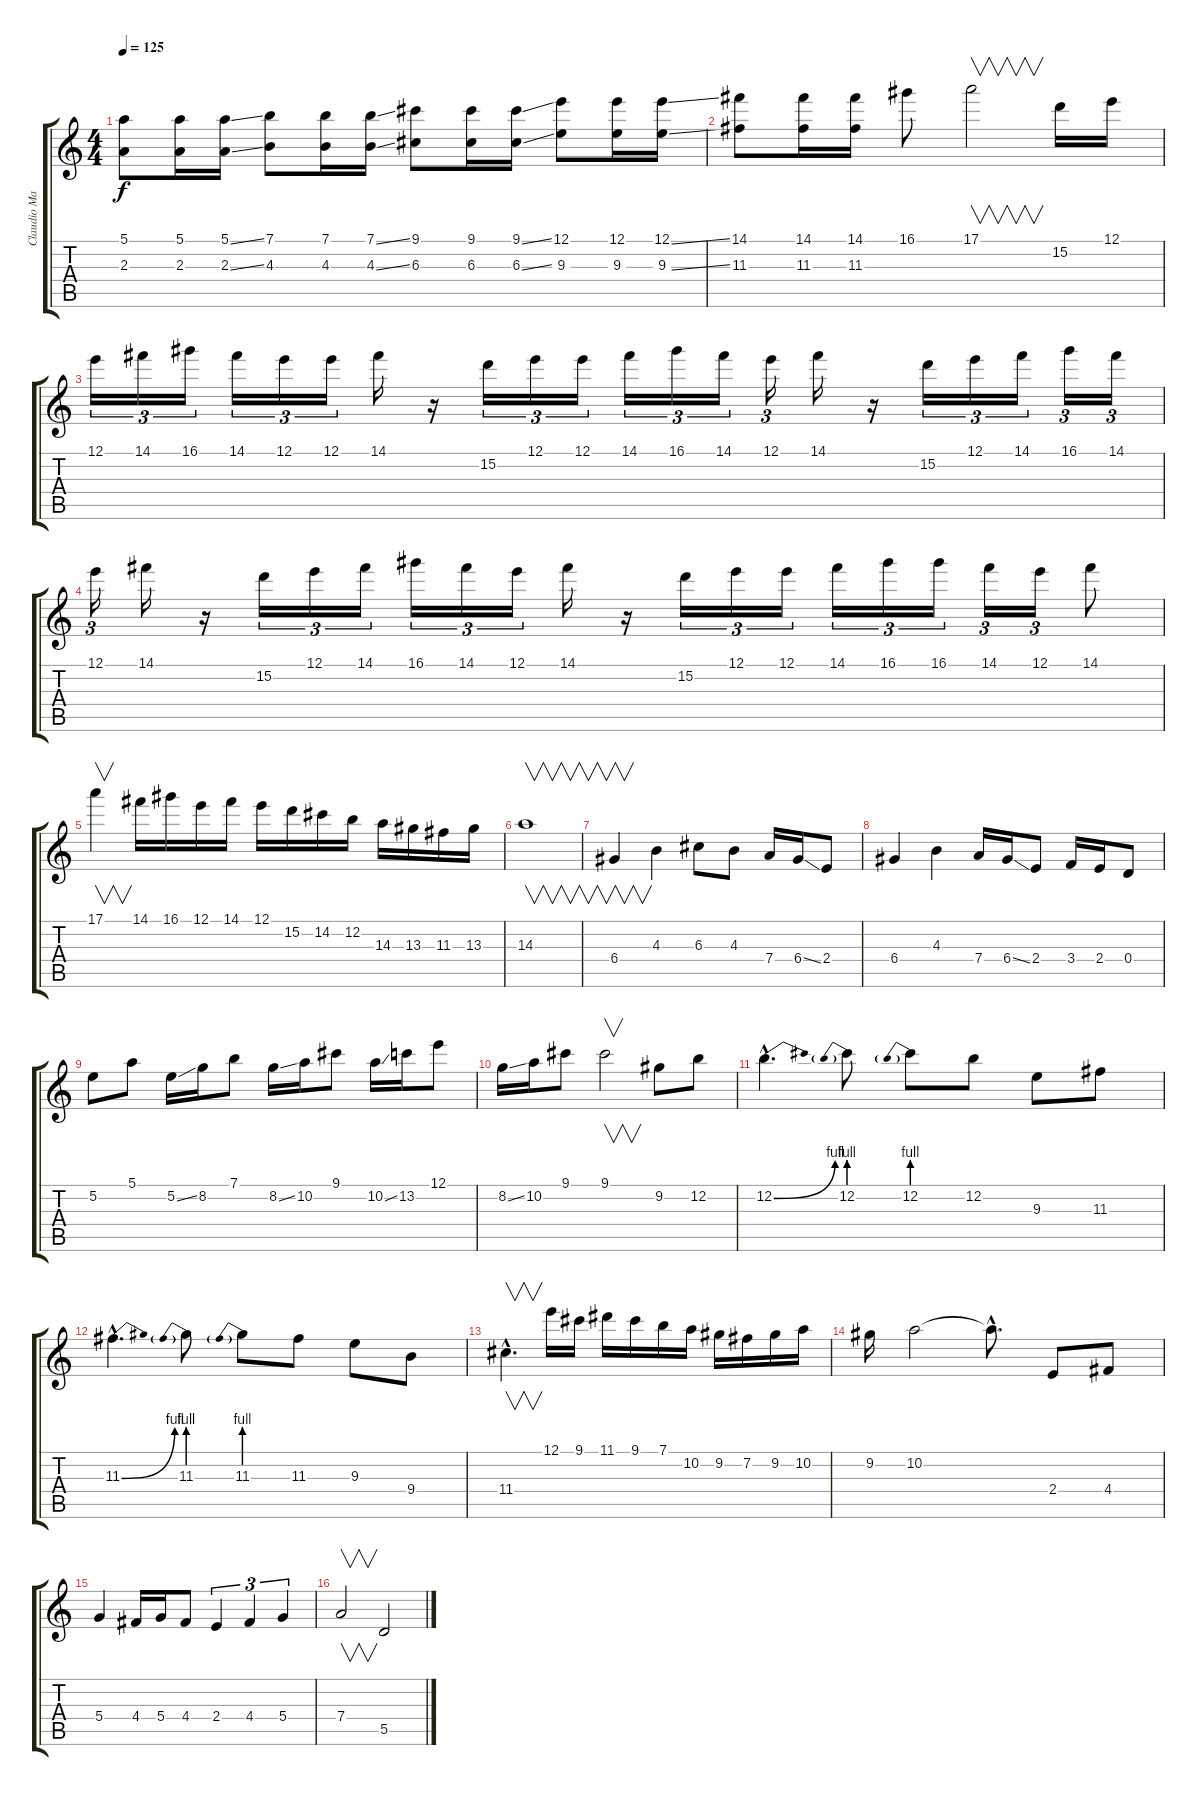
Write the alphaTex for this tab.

\track ("Claudio Marciello (Gtr 1)" "Claudio Ma") {instrument distortionguitar}
\staff {score tabs}
\tuning (E4 B3 G3 D3 A2 E2) {hide}
\ts (4 4)
\tempo 125
\clef g2
\ks c
(5.1 2.3).8{dy f} (5.1 2.3).16 (5.1{ss} 2.3{ss}).16 (7.1 4.3).8 (7.1 4.3).16 (7.1{ss} 4.3{ss}).16 (9.1 6.3).8 (9.1 6.3).16 (9.1{ss} 6.3{ss}).16 (12.1 9.3).8 (12.1 9.3).16 (12.1{ss} 9.3{ss}).16 |
(14.1 11.3).8 (14.1 11.3).16 (14.1 11.3).16 16.1.8 17.1.2{v} 15.2.16 12.1.16 |
12.1.16{tu (3 2)} 14.1.16{tu (3 2)} 16.1.16{tu (3 2)} 14.1.16{tu (3 2)} 12.1.16{tu (3 2)} 12.1.16{tu (3 2)} 14.1.16 r.16 15.2.16{tu (3 2)} 12.1.16{tu (3 2)} 12.1.16{tu (3 2)} 14.1.16{tu (3 2)} 16.1.16{tu (3 2)} 14.1.16{tu (3 2)} 12.1.16{tu (3 2)} 14.1.16 r.16 15.2.16{tu (3 2)} 12.1.16{tu (3 2)} 14.1.16{tu (3 2)} 16.1.16{tu (3 2)} 14.1.16{tu (3 2)} |
12.1.16{tu (3 2)} 14.1.16 r.16 15.2.16{tu (3 2)} 12.1.16{tu (3 2)} 14.1.16{tu (3 2)} 16.1.16{tu (3 2)} 14.1.16{tu (3 2)} 12.1.16{tu (3 2)} 14.1.16 r.16 15.2.16{tu (3 2)} 12.1.16{tu (3 2)} 12.1.16{tu (3 2)} 14.1.16{tu (3 2)} 16.1.16{tu (3 2)} 16.1.16{tu (3 2)} 14.1.16{tu (3 2)} 12.1.16{tu (3 2)} 14.1.8 |
17.1.4{v} 14.1.16 16.1.16 12.1.16 14.1.16 12.1.16 15.2.16 14.2.16 12.2.16 14.3.16 13.3.16 11.3.16 13.3.16 |
14.3.1{v} |
6.4.4{v} 4.3.4 6.3.8 4.3.8 7.4.16 6.4{ss}.16 2.4.8 |
6.4.4 4.3.4 7.4.16 6.4{ss}.16 2.4.8 3.4.16 2.4.16 0.4.8 |
5.2.8 5.1.8 5.2{ss}.16 8.2.16 7.1.8 8.2{ss}.16 10.2.16 9.1.8 10.2{ss}.16 13.2.16 12.1.8 |
8.2{ss}.16 10.2.16 9.1.8 9.1.2{v} 9.2.8 12.2.8 |
12.2{be (bend 0 0 60 4) hac}.4{d} 12.2{be (prebend 0 4 60 4)}.8 12.2{be (prebend 0 4 60 4)}.8 12.2.8 9.3.8 11.3.8 |
11.3{be (bend 0 0 60 4) hac}.4{d} 11.3{be (prebend 0 4 60 4)}.8 11.3{be (prebend 0 4 60 4)}.8 11.3.8 9.3.8 9.4.8 |
11.4{hac}.4{v d} 12.1.16 9.1.16 11.1.16 9.1.16 7.1.16 10.2.16 9.2.16 7.2.16 9.2.16 10.2.16 |
9.2.16 10.2.2 10.2{hac t}.8{d} 2.4.8 4.4.8 |
5.4.4 4.4.16 5.4.16 4.4.8 2.4.4{tu (3 2)} 4.4.4{tu (3 2)} 5.4.4{tu (3 2)} |
7.4.2{v} 5.5.2
